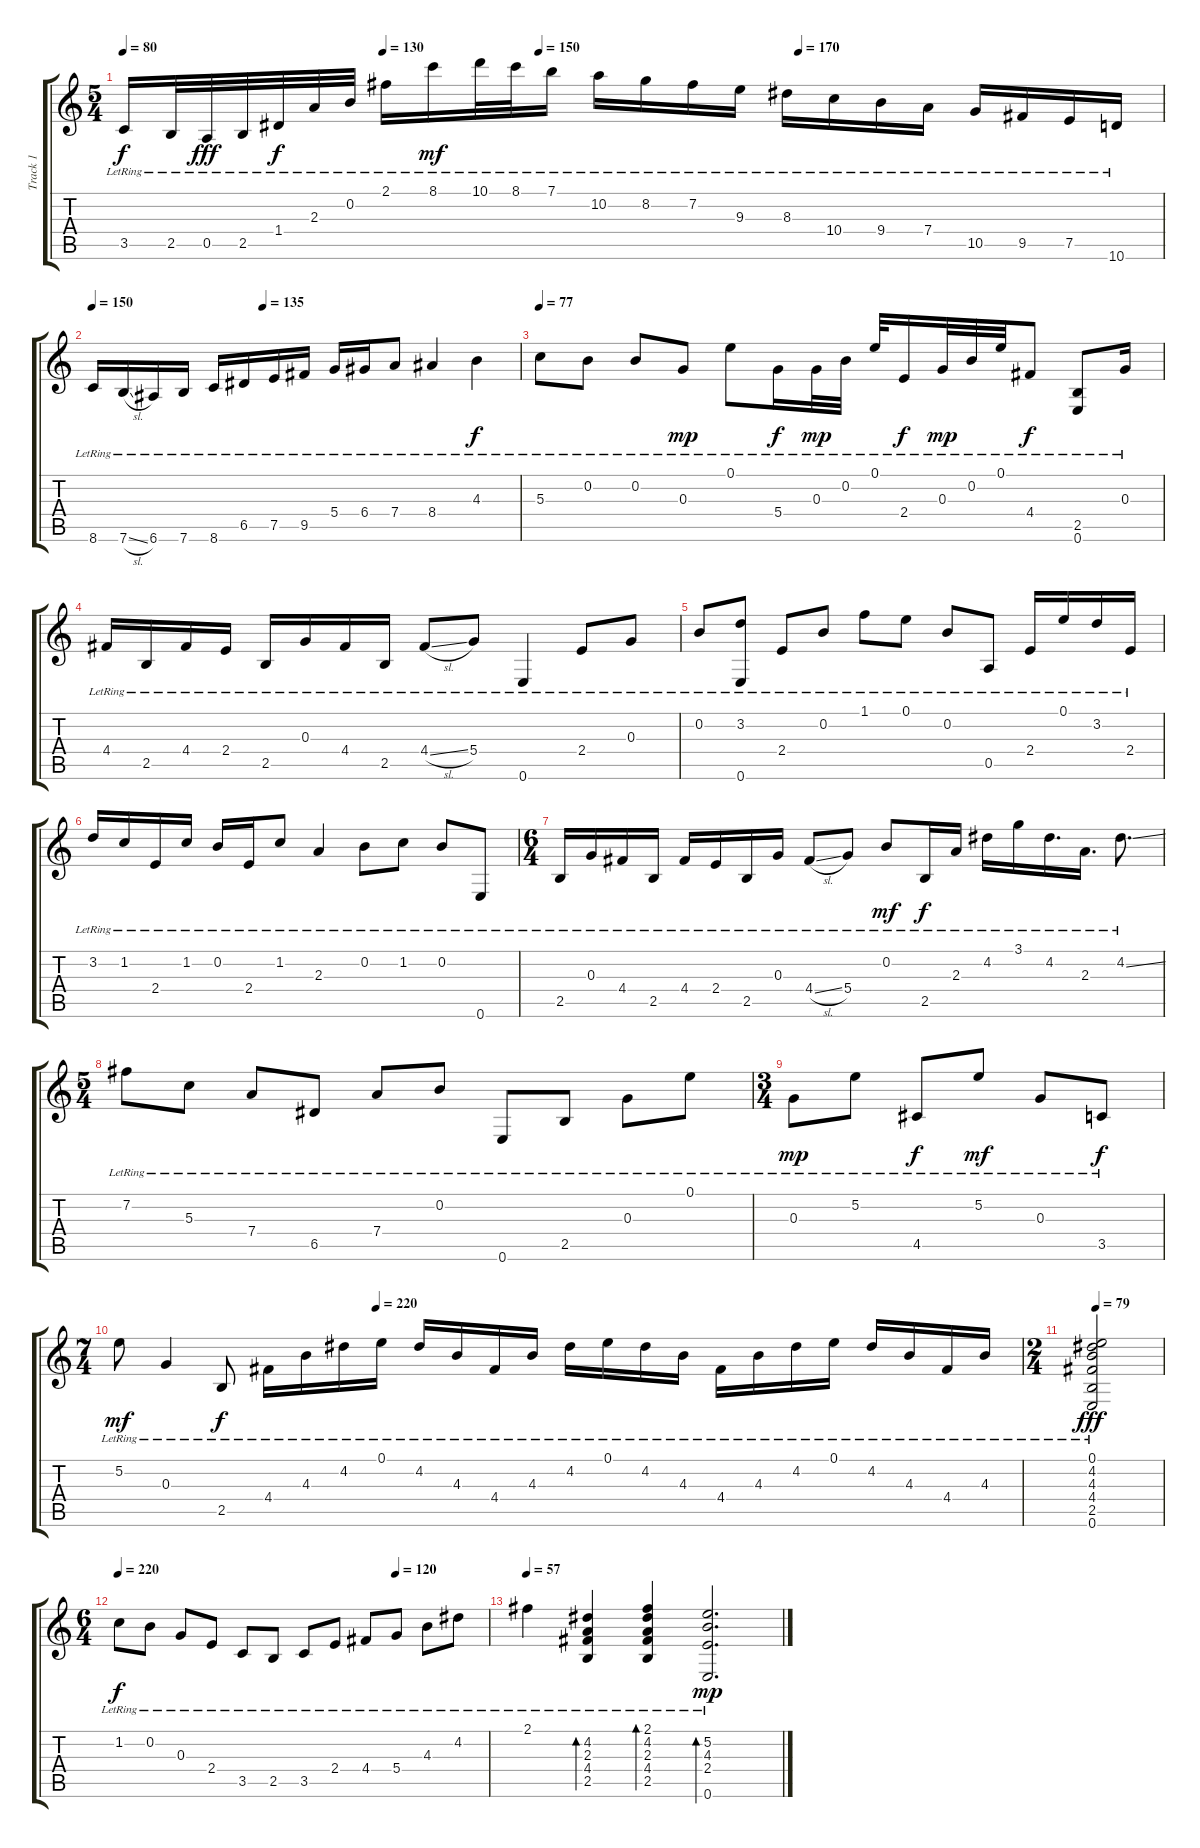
\track ("Track 1" "Track 1") {instrument acousticguitarsteel}
\staff {score tabs}
\tuning (E4 B3 G3 D3 A2 E2) {hide}
\ts (5 4)
\tempo 80
\tempo (130 0.25)
\tempo (150 0.4)
\tempo (170 0.65)
\clef g2
\ks c
3.5{lr}.16{dy f} 2.5{lr}.32 0.5{lr}.32{dy fff} 2.5{lr}.32 1.4{lr}.32{dy f} 2.3{lr}.32 0.2{lr}.32 2.1{lr}.16 8.1{lr}.16{dy mf} 10.1{lr}.32 8.1{lr}.32 7.1{lr}.16 10.2{lr}.16 8.2{lr}.16 7.2{lr}.16 9.3{lr}.16 8.3{lr}.16 10.4{lr}.16 9.4{lr}.16 7.4{lr}.16 10.5{lr}.16 9.5{lr}.16 7.5{lr}.16 10.6{lr}.16 |
\tempo 150
\tempo (135 0.4)
8.6{lr}.16 7.6{sl lr}.16 6.6{lr}.16 7.6{lr}.16 8.6{lr}.16 6.5{lr}.16 7.5{lr}.16 9.5{lr}.16 5.4{lr}.16 6.4{lr}.16 7.4{lr}.8 8.4{lr}.4 4.3{lr}.4{dy f} |
\tempo 77
5.3{lr}.8 0.2{lr}.8 0.2{lr}.8 0.3{lr}.8{dy mp} 0.1{lr}.8 5.4{lr}.16{dy f} 0.3{lr}.32{dy mp} 0.2{lr}.32 0.1{lr}.32 2.4{lr}.16{dy f} 0.3{lr}.32{dy mp} 0.2{lr}.32 0.1{lr}.32 4.4{lr}.8{dy f} (2.5{lr} 0.6{lr}).8 0.3{lr}.16 |
4.4{lr}.16 2.5{lr}.16 4.4{lr}.16 2.4{lr}.16 2.5{lr}.16 0.3{lr}.16 4.4{lr}.16 2.5{lr}.16 4.4{sl lr}.8 5.4{lr}.8 0.6{lr}.4 2.4{lr}.8 0.3{lr}.8 |
0.2{lr}.8 (3.2{lr} 0.6{lr}).8 2.4{lr}.8 0.2{lr}.8 1.1{lr}.8 0.1{lr}.8 0.2{lr}.8 0.5{lr}.8 2.4{lr}.16 0.1{lr}.16 3.2{lr}.16 2.4{lr}.16 |
3.2{lr}.16 1.2{lr}.16 2.4{lr}.16 1.2{lr}.16 0.2{lr}.16 2.4{lr}.16 1.2{lr}.8 2.3{lr}.4 0.2{lr}.8 1.2{lr}.8 0.2{lr}.8 0.6{lr}.8 |
\ts (6 4)
2.5{lr}.16 0.3{lr}.16 4.4{lr}.16 2.5{lr}.16 4.4{lr}.16 2.4{lr}.16 2.5{lr}.16 0.3{lr}.16 4.4{sl lr}.8 5.4{lr}.8 0.2{lr}.8{dy mf} 2.5{lr}.16{dy f} 2.3{lr}.16 4.2{lr}.16 3.1{lr}.16 4.2{lr}.16{d} 2.3{lr}.16{d} 4.2{ss lr}.8{d} |
\ts (5 4)
7.2{lr}.8 5.3{lr}.8 7.4{lr}.8 6.5{lr}.8 7.4{lr}.8 0.2{lr}.8 0.6{lr}.8 2.5{lr}.8 0.3{lr}.8 0.1{lr}.8 |
\ts (3 4)
0.3{lr}.8{dy mp} 5.2{lr}.8 4.5{lr}.8{dy f} 5.2{lr}.8{dy mf} 0.3{lr}.8 3.5{lr}.8{dy f} |
\ts (7 4)
\tempo (220 0.2857142857142857)
5.2{lr}.8{dy mf} 0.3{lr}.4 2.5{lr}.8{dy f} 4.4{lr}.16 4.3{lr}.16 4.2{lr}.16 0.1{lr}.16 4.2{lr}.16 4.3{lr}.16 4.4{lr}.16 4.3{lr}.16 4.2{lr}.16 0.1{lr}.16 4.2{lr}.16 4.3{lr}.16 4.4{lr}.16 4.3{lr}.16 4.2{lr}.16 0.1{lr}.16 4.2{lr}.16 4.3{lr}.16 4.4{lr}.16 4.3{lr}.16 |
\ts (2 4)
\tempo 79
(0.1{lr} 4.2{lr} 4.3{lr} 4.4{lr} 2.5{lr} 0.6{lr}).2{dy fff} |
\ts (6 4)
\tempo 220
\tempo (120 0.75)
1.2{lr}.8{dy f} 0.2{lr}.8 0.3{lr}.8 2.4{lr}.8 3.5{lr}.8 2.5{lr}.8 3.5{lr}.8 2.4{lr}.8 4.4{lr}.8 5.4{lr}.8 4.3{lr}.8 4.2{lr}.8 |
\tempo 57
2.1{lr}.4 (4.2{lr} 2.3{lr} 4.4{lr} 2.5{lr}).4{bd 480} (2.1{lr} 4.2{lr} 2.3{lr} 4.4{lr} 2.5{lr}).4{bd 480} (5.2{lr} 4.3{lr} 2.4{lr} 0.6{lr}).2{d bd 480 dy mp}
